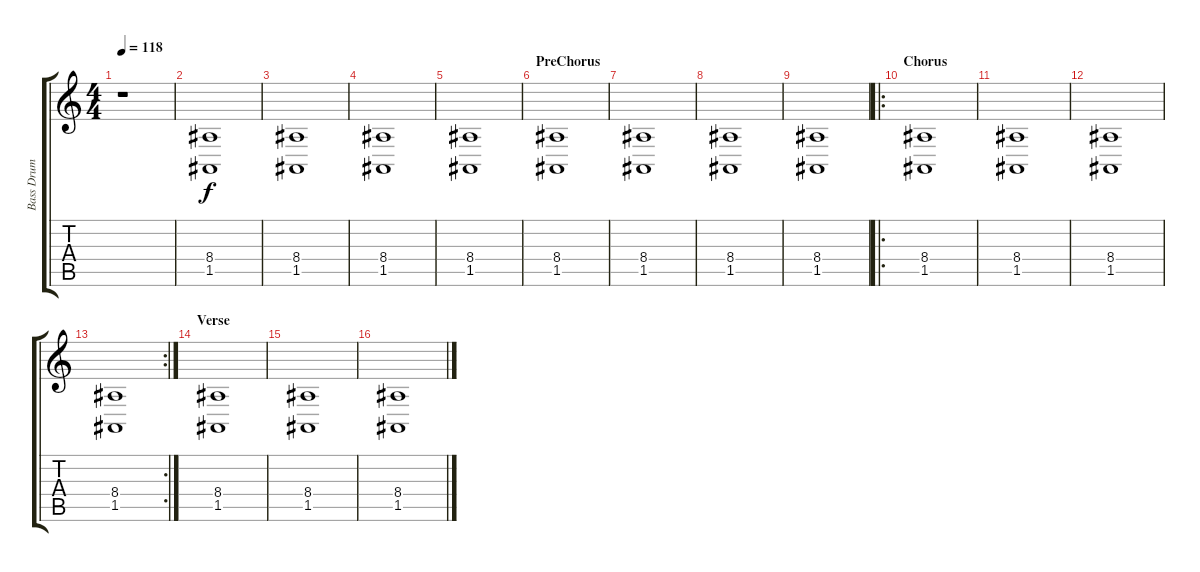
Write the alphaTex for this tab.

\track ("Bass Drum" "Bass Drum") {instrument melodictom}
\staff {score tabs}
\tuning (E4 B3 G3 D3 A2 E2) {hide}
\ts (4 4)
\tempo 118
\clef g2
\ks c
r.1{dy f instrument melodictom} |
(8.4 1.5).1 |
(8.4 1.5).1 |
(8.4 1.5).1 |
(8.4 1.5).1 |
\section ("" "PreChorus")
(8.4 1.5).1 |
(8.4 1.5).1 |
(8.4 1.5).1 |
(8.4 1.5).1 |
\ro
\section ("" "Chorus")
(8.4 1.5).1 |
(8.4 1.5).1 |
(8.4 1.5).1 |
\rc 2
(8.4 1.5).1 |
\section ("" "Verse")
(8.4 1.5).1 |
(8.4 1.5).1 |
(8.4 1.5).1
